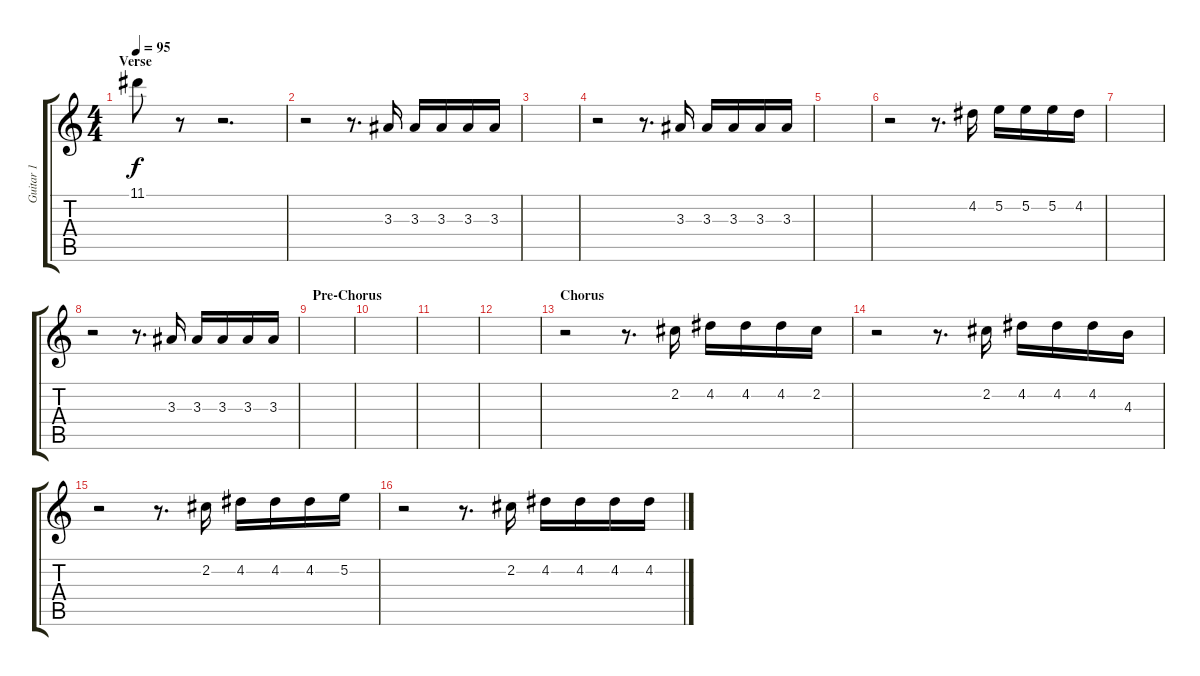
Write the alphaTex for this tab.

\track ("Guitar 1" "Guitar 1") {instrument electricguitarclean}
\staff {score tabs}
\tuning (E4 B3 G3 D3 A2 E2) {hide}
\ts (4 4)
\section ("" "Verse")
\tempo 95
\clef g2
\ks c
11.1.8{dy f} r.8 r.2{d} |
r.2 r.8{d} 3.3.16 3.3.16 3.3.16 3.3.16 3.3.16 |
|
r.2 r.8{d} 3.3.16 3.3.16 3.3.16 3.3.16 3.3.16 |
|
r.2 r.8{d} 4.2.16 5.2.16 5.2.16 5.2.16 4.2.16 |
|
r.2 r.8{d} 3.3.16 3.3.16 3.3.16 3.3.16 3.3.16 |
\section ("" "Pre-Chorus")
|
|
|
|
\section ("" "Chorus")
r.2 r.8{d} 2.2.16 4.2.16 4.2.16 4.2.16 2.2.16 |
r.2 r.8{d} 2.2.16 4.2.16 4.2.16 4.2.16 4.3.16 |
r.2 r.8{d} 2.2.16 4.2.16 4.2.16 4.2.16 5.2.16 |
r.2 r.8{d} 2.2.16 4.2.16 4.2.16 4.2.16 4.2.16
